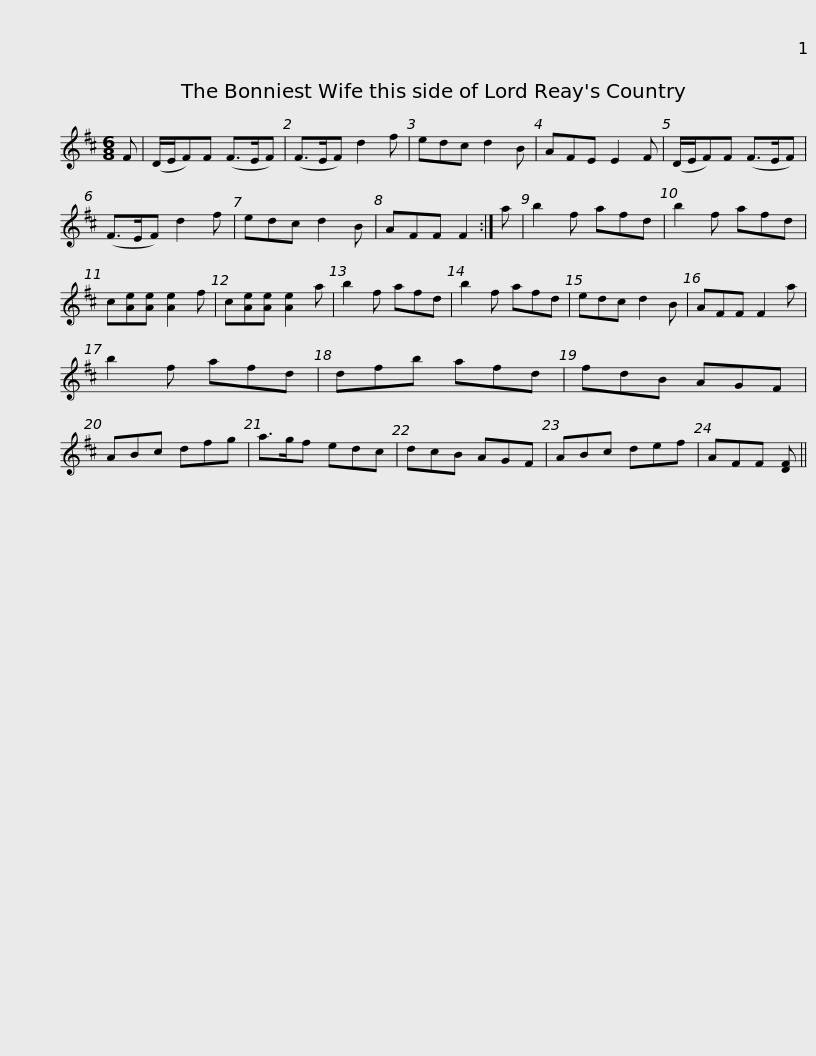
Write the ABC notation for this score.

X:1
L:1/8
M:6/8
I:linebreak $
K:D
V:1 treble
V:1
 F | (D/E/F)F (F>EF) | (F>EF) d2 f | edc d2 B | AFE E2 F | %5
 (D/E/F)F (F>EF) | (F>EF) d2 f | edc d2 B |$ AFF F2 :| a | %10
 b2 f afd | b2 f afd | c[Ae][Ae] [Ae]2 f | c[Ae][Ae] [Ae]2 a | b2 f afd | %15
 b2 f afd | edc d2 B |$ AFF F2 a | b2 f afd | dfb afd | %20
 fdB AGF | ABc dfg | a>gf edc | dcB AGF |$ ABc def | %25
 AFF [DF] || %26
